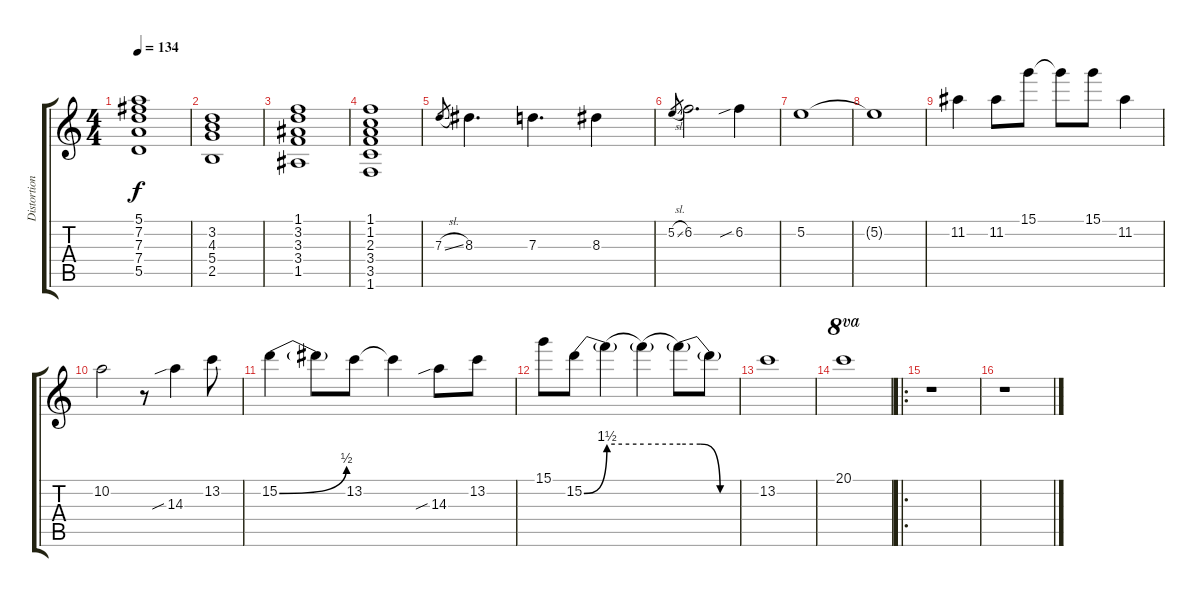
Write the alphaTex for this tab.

\track ("Distortion" "Distortion") {instrument distortionguitar}
\staff {score tabs}
\tuning (E4 B3 G3 D3 A2 E2) {hide}
\ts (4 4)
\tempo 134
\clef g2
\ks c
(5.1 7.2 7.3 7.4 5.5).1{dy f} |
(3.2 4.3 5.4 2.5).1 |
(1.1 3.2 3.3 3.4 1.5).1 |
(1.1 1.2 2.3 3.4 3.5 1.6).1 |
7.3{sl}.8{gr} 8.3.4{d} 7.3.4{d} 8.3.4 |
5.2{sl}.8{gr} 6.2.2{d} 6.2{sib}.4 |
5.2.1 |
5.2{t}.1 |
11.2.4 11.2.8 15.1.8 15.1{t}.8 15.1.8 11.2.4 |
10.2.2 r.8 14.3{sib}.4 13.2.8 |
15.2{be (bend 0 0 60 2)}.4 15.2{t}.8 13.2.8 13.2{t}.4 14.3{sib}.8 13.2.8 |
15.1.8 15.2{be (bend 0 0 60 6)}.8 15.2{be (hold 0 6 60 6) t}.4 15.2{be (hold 0 6 60 6) t}.4 15.2{be (custom 0 6 20 6 40 0 60 0) t}.8 15.2{t}.8 |
13.2.1 |
20.1.1{ot 8va} |
\ro
r.1 |
r.1
